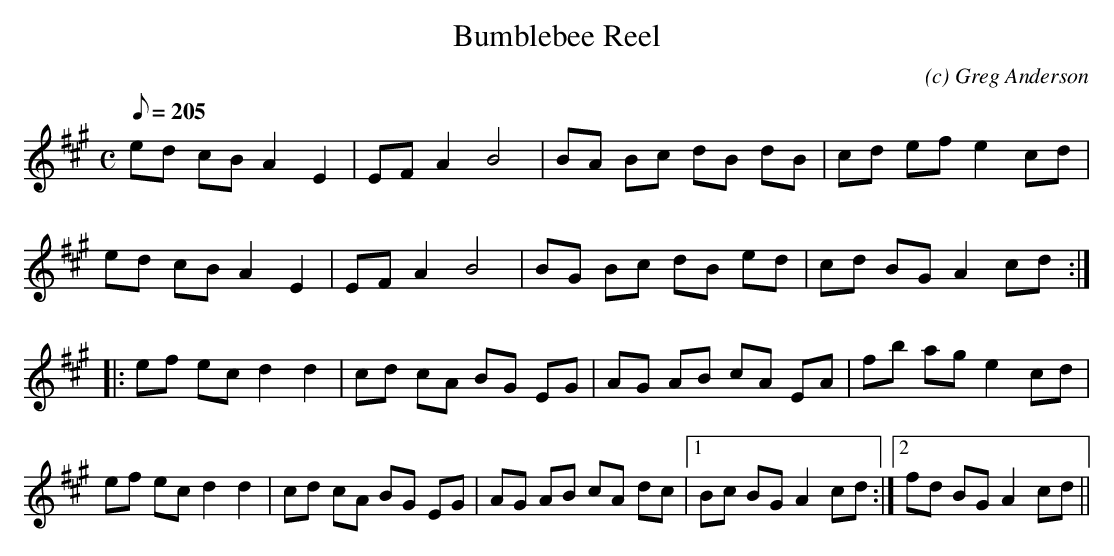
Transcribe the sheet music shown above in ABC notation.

X:1
T:Bumblebee Reel
M:C
L:1/8
Q:205
C:(c) Greg Anderson
K:A
ed cB A2 E2|EF A2 B4|BA Bc dB dB|cd ef e2 cd|ed cB A2 E2|EF A2 B4|
BG Bc dB ed|cd BG A2 cd:|
|:ef ec d2 d2|cd cA BG EG|AG AB cA EA|fb ag e2 cd|!
ef ec d2 d2|cd cA BG EG|AG AB cA dc|1Bc BG A2 cd:|2fd BG A2 cd||
